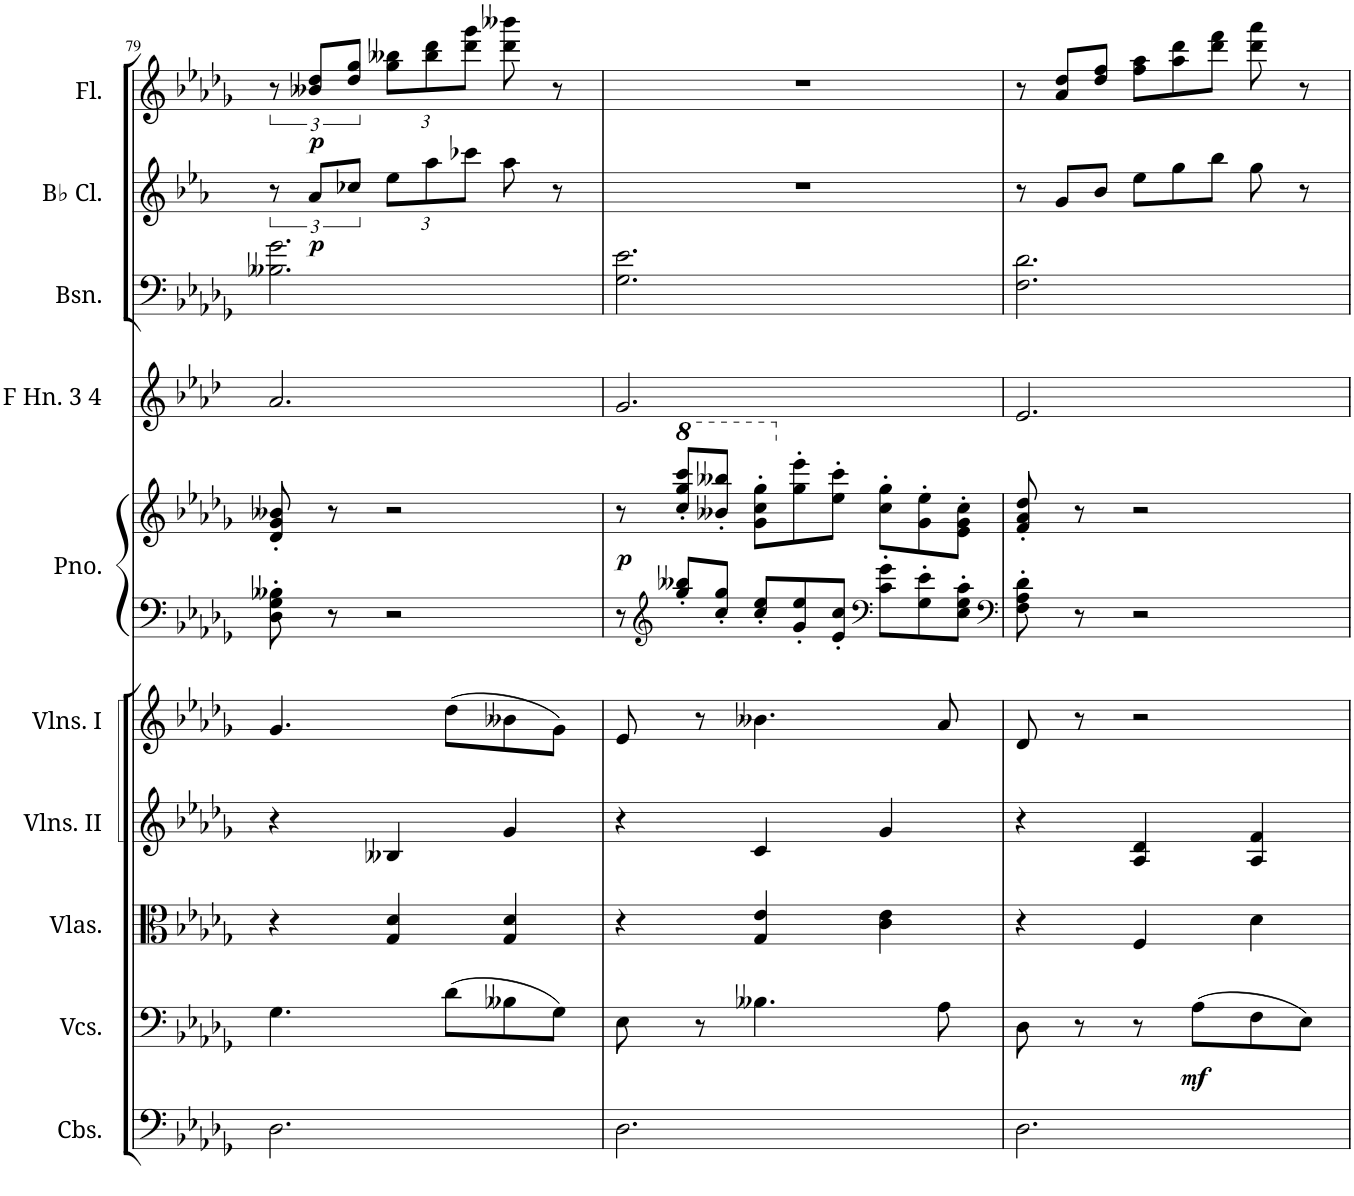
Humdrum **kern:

**kern	**kern	**dynam	**kern	**kern	**kern	**kern	**kern	**dynam	**kern	**kern	**kern	**dynam	**kern	**dynam
*part10	*part9	*part9	*part8	*part7	*part6	*part5	*part5	*part5	*part4	*part3	*part2	*part2	*part1	*part1
*staff11	*staff10	*staff10	*staff9	*staff8	*staff7	*staff6	*staff5	*staff5/6	*staff4	*staff3	*staff2	*staff2	*staff1	*staff1
*I"Contrabasses	*I"Violoncellos	*	*I"Violas	*I"Violins II	*I"Violins I	*I"Grand Piano	*	*	*I"F Horn 3 &amp; 4	*I"Bassoon	*I"Bb Clarinet	*	*I"Flute	*
*I'Cbs.	*I'Vcs.	*	*I'Vlas.	*I'Vlns. II	*I'Vlns. I	*I'Pno.	*	*	*I'F Hn. 3 4	*I'Bsn.	*I'Bb Cl.	*	*I'Fl.	*
!!LO:PB:g=z
*clefF4	*clefF4	*	*clefC3	*clefG2	*clefG2	*clefF4	*clefG2	*	*clefG2	*clefF4	*clefG2	*	*clefG2	*
*Trd7c12	*	*	*	*	*	*	*	*	*Trd4c7	*	*Trd1c2	*	*	*
*k[b-e-a-d-g-]	*k[b-e-a-d-g-]	*	*k[b-e-a-d-g-]	*k[b-e-a-d-g-]	*k[b-e-a-d-g-]	*k[b-e-a-d-g-]	*k[b-e-a-d-g-]	*	*k[b-e-a-d-]	*k[b-e-a-d-g-]	*k[b-e-a-]	*	*k[b-e-a-d-g-]	*
*M6/8	*M6/8	*	*M6/8	*M6/8	*M6/8	*M6/8	*M6/8	*	*M6/8	*M6/8	*M6/8	*	*M6/8	*
=79	=79	=79	=79	=79	=79	=79	=79	=79	=79	=79	=79	=79	=79	=79
2.D-\	4.G-\	.	4r	4r	4.g-/	8D-\' 8G-\' 8B--X\'	8d-/' 8g-/' 8b--X/'	.	2.a-/	2.B--X\ 2.g-\	12r	.	12r	.
!	!	!	!	!	!	!	!	!	!	!	!	!LO:DY:b	!	!LO:DY:b
.	.	.	.	.	.	.	.	.	.	.	12a-'/L	p	12b--X/' 12dd-/'L	p
.	.	.	.	.	.	8r	8r	.	.	.	.	.	.	.
.	.	.	.	.	.	.	.	.	.	.	12cc-X'/J	.	12dd-/' 12gg-/'J	.
*	*	*	*	*	*	*	*	*	*	*	*Xbrackettup	*	*Xbrackettup	*
.	.	.	4G-/ 4d-/	4B--X/	.	2r	2r	.	.	.	12ee-'\L	.	12gg-\' 12bb--X\'L	.
.	.	.	.	.	.	.	.	.	.	.	12aa-'\	.	12bb--\' 12ddd-\'	.
.	(8d-\L	.	.	.	(8dd-\L	.	.	.	.	.	.	.	.	.
.	.	.	.	.	.	.	.	.	.	.	12ccc-X'\J	.	12ddd-\' 12ggg-\'J	.
.	8B--X\	.	4G-/ 4d-/	4g-/	8b--X\	.	.	.	.	.	8aa-'\	.	8ddd-\' 8bbb--X\'	.
.	8G-\J)	.	.	.	8g-\J)	.	.	.	.	.	8r	.	8r	.
=80	=80	=80	=80	=80	=80	=80	=80	=80	=80	=80	=80	=80	=80	=80
!	!	!	!	!	!	!	!	!LO:DY:b	!	!	!	!	!	!
2.D-\	8E-\	.	4r	4r	8e-/	12r	12r	p	2.g/	2.G-\ 2.e-\	2.r	.	2.r	.
*	*	*	*	*	*	*clefG2	*	*	*	*	*	*	*	*
*	*	*	*	*	*	*	*8va	*	*	*	*	*	*	*
.	.	.	.	.	.	12gg-/' 12bb--X/'L	12ccc/' 12ggg-/' 12cccc/'L	.	.	.	.	.	.	.
.	8r	.	.	.	8r	.	.	.	.	.	.	.	.	.
.	.	.	.	.	.	12cc/' 12gg-/'J	12bb--X/' 12bbb--X/'J	.	.	.	.	.	.	.
*	*	*	*	*	*	*Xbrackettup	*Xbrackettup	*	*	*	*	*	*	*
.	4.B--X\	.	4G-/ 4e-/	4c/	4.b--X\	12cc/' 12ee-/'L	12gg-\' 12ccc\' 12ggg-\'L	.	.	.	.	.	.	.
*	*	*	*	*	*	*	*X8va	*	*	*	*	*	*	*
.	.	.	.	.	.	12g-/' 12ee-/'	12gg-\' 12eee-\'	.	.	.	.	.	.	.
.	.	.	.	.	.	12e-/' 12cc/'J	12ee-\' 12ccc\'J	.	.	.	.	.	.	.
*	*	*	*	*	*	*clefF4	*	*	*	*	*	*	*	*
.	.	.	4c\ 4e-\	4g-/	.	12c\' 12g-\'L	12cc\' 12gg-\'L	.	.	.	.	.	.	.
.	.	.	.	.	.	12G-\' 12e-\'	12g-\' 12ee-\'	.	.	.	.	.	.	.
.	8A-\	.	.	.	8a-/	.	.	.	.	.	.	.	.	.
.	.	.	.	.	.	12E-\' 12G-\' 12c\'J	12e-\' 12g-\' 12cc\'J	.	.	.	.	.	.	.
=81	=81	=81	=81	=81	=81	=81	=81	=81	=81	=81	=81	=81	=81	=81
*	*	*	*	*	*	*clefF4	*	*	*	*	*	*	*	*
*	*	*	*	*	*	*	*	*	*	*	*brackettup	*	*brackettup	*
2.D-\	8D-\	.	4r	4r	8d-/	8F\' 8A-\' 8d-\'	8f/' 8a-/' 8dd-/'	.	2.e-/	2.F\ 2.d-\	12r	.	12r	.
.	.	.	.	.	.	.	.	.	.	.	12g'/L	.	12a-/' 12dd-/'L	.
.	8r	.	.	.	8r	8r	8r	.	.	.	.	.	.	.
.	.	.	.	.	.	.	.	.	.	.	12b-'/J	.	12dd-/' 12ff/'J	.
*	*	*	*	*	*	*	*	*	*	*	*Xbrackettup	*	*Xbrackettup	*
.	8r	.	4F/	4A-/ 4d-/	2r	2r	2r	.	.	.	12ee-'\L	.	12ff\' 12aa-\'L	.
.	.	.	.	.	.	.	.	.	.	.	12gg'\	.	12aa-\' 12ddd-\'	.
!	!	!LO:DY:b	!	!	!	!	!	!	!	!	!	!	!	!
.	(8A-\L	mf	.	.	.	.	.	.	.	.	.	.	.	.
.	.	.	.	.	.	.	.	.	.	.	12bb-'\J	.	12ddd-\' 12fff\'J	.
.	8F\	.	4d-\	4A-/ 4f/	.	.	.	.	.	.	8gg'\	.	8ddd-\' 8aaa-\'	.
.	8E-\J)	.	.	.	.	.	.	.	.	.	8r	.	8r	.
=	=	=	=	=	=	=	=	=	=	=	=	=	=	=
*-	*-	*-	*-	*-	*-	*-	*-	*-	*-	*-	*-	*-	*-	*-
